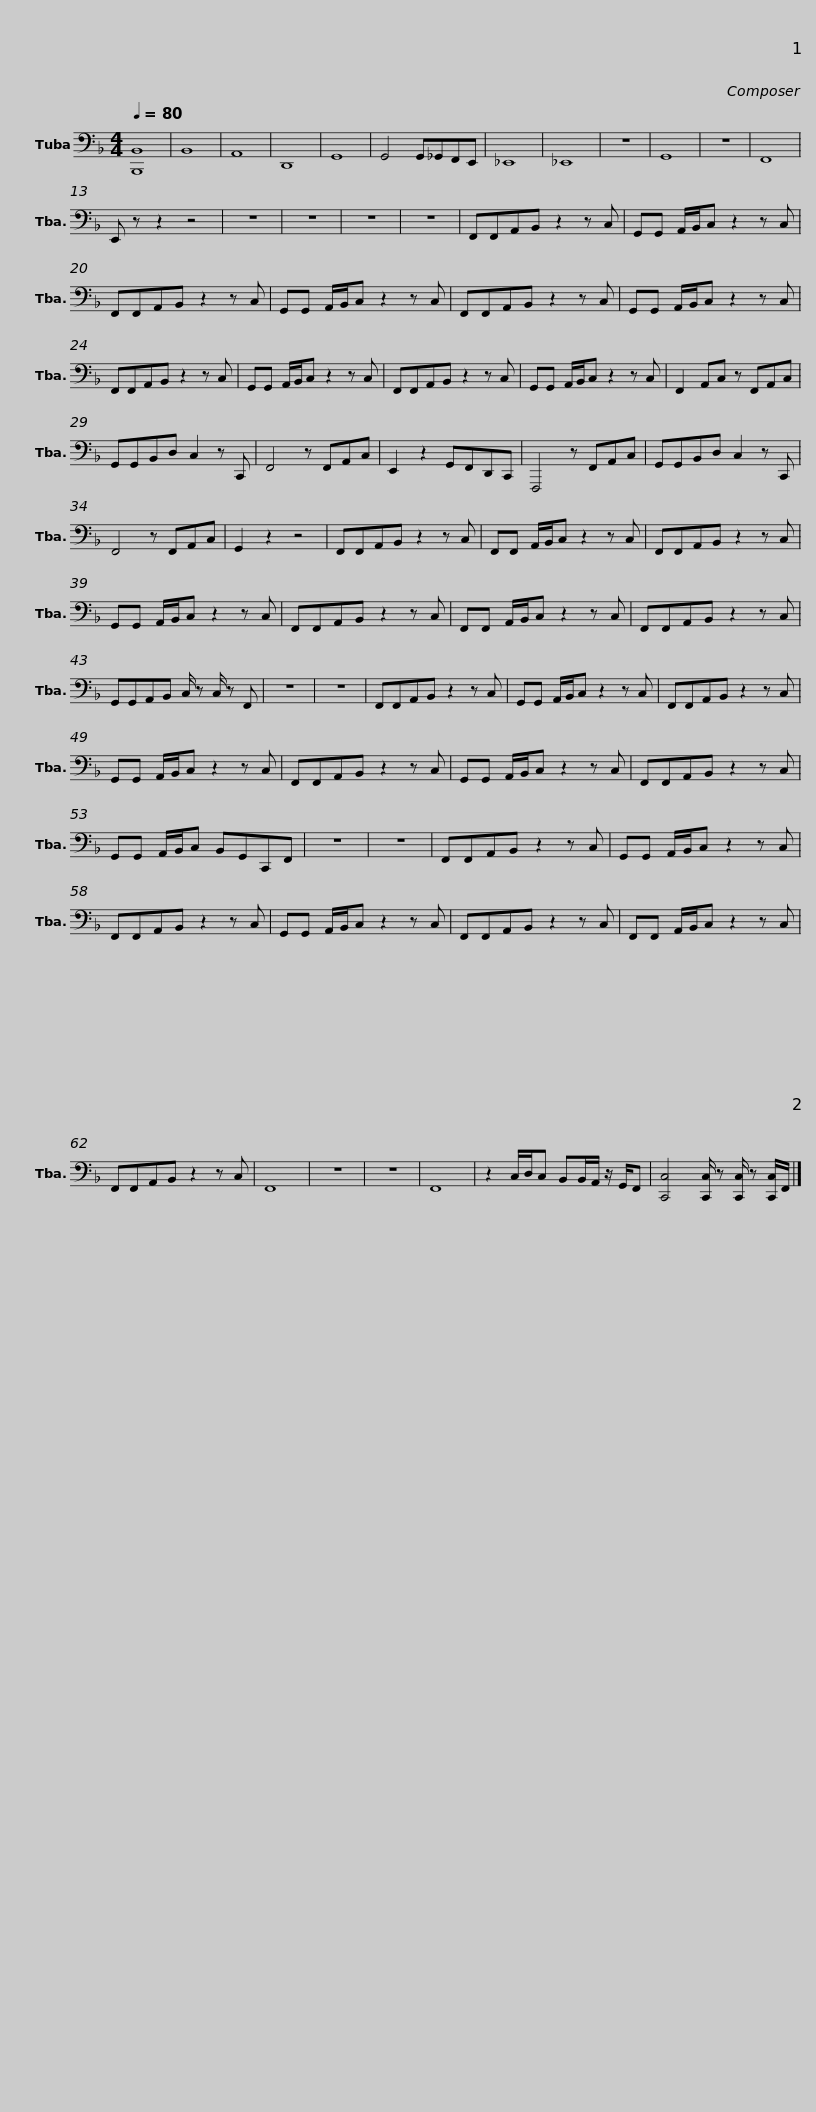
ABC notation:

X:1
L:1/8
Q:1/4=80
M:4/4
I:linebreak $
K:F
V:1 bass
V:1
 [B,,,B,,]8 | B,,8 | A,,8 | D,,8 |$ G,,8 | %5
 G,,4 G,,_G,,F,,E,, | _E,,8 | _E,,8 |$ z8 | G,,8 | %10
 z8 | F,,8 |$ E,, z z2 z4 | z8 | z8 | %15
 z8 |$ z8 | F,,F,,A,,B,, z2 z C, | G,,G,, A,,/B,,/C, z2 z C, | F,,F,,A,,B,, z2 z C, |$ %20
 G,,G,, A,,/B,,/C, z2 z C, | F,,F,,A,,B,, z2 z C, | G,,G,, A,,/B,,/C, z2 z C, | F,,F,,A,,B,, z2 z C, |$ G,,G,, A,,/B,,/C, z2 z C, | %25
 F,,F,,A,,B,, z2 z C, | G,,G,, A,,/B,,/C, z2 z C, | F,,2 A,,C, z F,,A,,C, |$ G,,G,,B,,D, C,2 z C,, | F,,4 z F,,A,,C, | %30
 E,,2 z2 G,,F,,D,,C,, | F,,,4 z F,,A,,C, | G,,G,,B,,D, C,2 z C,, | F,,4 z F,,A,,C, | G,,2 z2 z4 |$ %35
 F,,F,,A,,B,, z2 z C, | F,,F,, A,,/B,,/C, z2 z C, | F,,F,,A,,B,, z2 z C, | G,,G,, A,,/B,,/C, z2 z C, | F,,F,,A,,B,, z2 z C, |$ %40
 F,,F,, A,,/B,,/C, z2 z C, | F,,F,,A,,B,, z2 z C, | G,,G,,A,,B,, C,/ z C,/ z F,, | z8 | z8 | %45
 F,,F,,A,,B,, z2 z C, | G,,G,, A,,/B,,/C, z2 z C, |$ F,,F,,A,,B,, z2 z C, | G,,G,, A,,/B,,/C, z2 z C, | F,,F,,A,,B,, z2 z C, | %50
 G,,G,, A,,/B,,/C, z2 z C, | F,,F,,A,,B,, z2 z C, |$ G,,G,, A,,/B,,/C, B,,G,,C,,F,, | z8 | z8 | %55
 F,,F,,A,,B,, z2 z C, | G,,G,, A,,/B,,/C, z2 z C, | F,,F,,A,,B,, z2 z C, | G,,G,, A,,/B,,/C, z2 z C, |$ F,,F,,A,,B,, z2 z C, | %60
 F,,F,, A,,/B,,/C, z2 z C, | F,,F,,A,,B,, z2 z C, | F,,8 | z8 | z8 | %65
 F,,8 | z2 C,/D,/C, B,,B,,/A,,/ z/ G,,/F,, |$ [C,,C,]4 [C,,C,]/ z [C,,C,]/ z [C,,C,]/F,,/ |] %68
